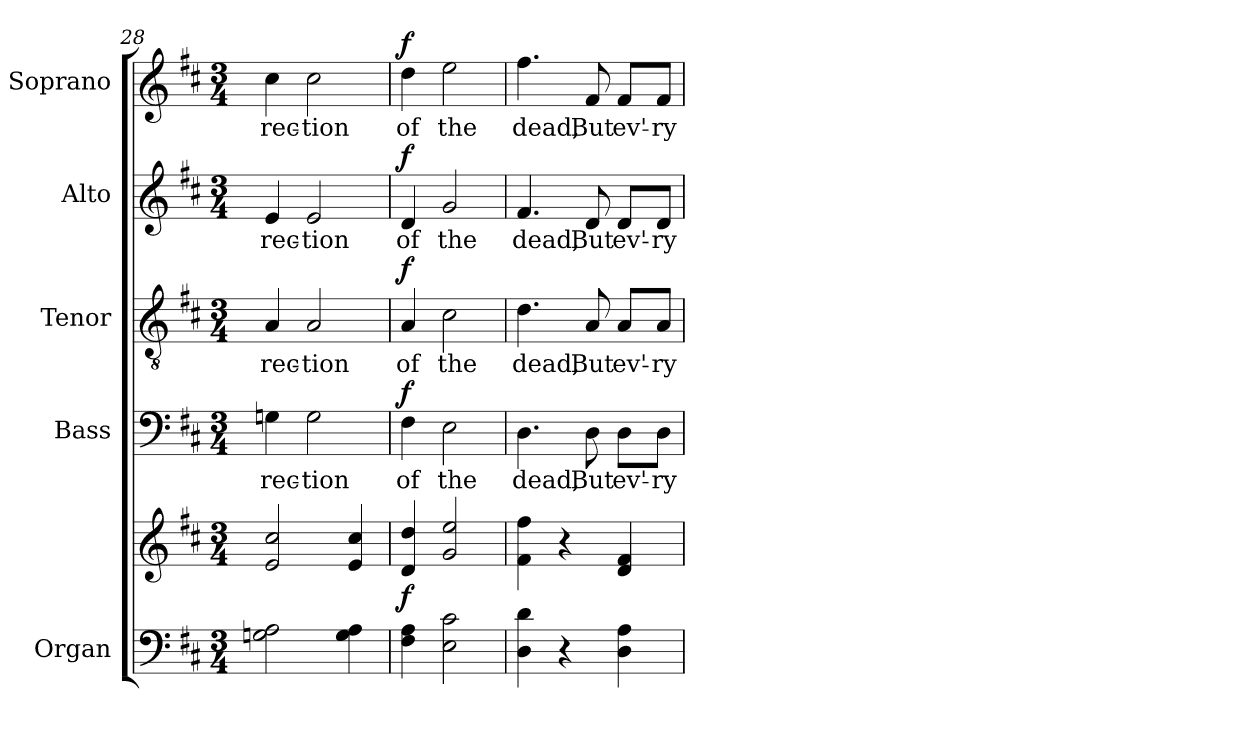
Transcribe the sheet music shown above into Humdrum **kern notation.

**kern	**kern	**dynam	**kern	**text	**dynam	**kern	**text	**dynam	**kern	**text	**dynam	**kern	**text	**dynam
*part5	*part5	*part5	*part4	*part4	*part4	*part3	*part3	*part3	*part2	*part2	*part2	*part1	*part1	*part1
*staff6	*staff5	*staff5/6	*staff4	*staff4	*staff4	*staff3	*staff3	*staff3	*staff2	*staff2	*staff2	*staff1	*staff1	*staff1
*I"Organ	*	*	*I"Bass	*	*	*I"Tenor	*	*	*I"Alto	*	*	*I"Soprano	*	*
*I'Org.	*	*	*I'B.	*	*	*I'T.	*	*	*I'A.	*	*	*I'S.	*	*
*clefF4	*clefG2	*	*clefF4	*	*	*clefGv2	*	*	*clefG2	*	*	*clefG2	*	*
*	*	*	*	*	*	*ITrd7c12	*	*	*	*	*	*	*	*
*k[f#c#]	*k[f#c#]	*	*k[f#c#]	*	*	*k[f#c#]	*	*	*k[f#c#]	*	*	*k[f#c#]	*	*
*D:	*D:	*	*D:	*	*	*D:	*	*	*D:	*	*	*D:	*	*
*M3/4	*M3/4	*	*M3/4	*	*	*M3/4	*	*	*M3/4	*	*	*M3/4	*	*
=28	=28	=28	=28	=28	=28	=28	=28	=28	=28	=28	=28	=28	=28	=28
!	!	!	!	!LO:LY:b:color=#000000	!	!	!	!	!	!	!	!	!	!
!	!	!	!	!	!	!	!LO:LY:b:color=#000000	!	!	!	!	!	!	!
!	!	!	!	!	!	!	!	!	!	!LO:LY:b:color=#000000	!	!	!	!
!	!	!	!	!	!	!	!	!	!	!	!	!	!LO:LY:b:color=#000000	!
2Gni\ 2Ai	2ei/ 2cc#i	.	4Gni\	-rec-	.	4AAi/	-rec-	.	4ei/	-rec-	.	4cc#i\	-rec-	.
!	!	!	!	!LO:LY:b:color=#000000	!	!	!	!	!	!	!	!	!	!
!	!	!	!	!	!	!	!LO:LY:b:color=#000000	!	!	!	!	!	!	!
!	!	!	!	!	!	!	!	!	!	!LO:LY:b:color=#000000	!	!	!	!
!	!	!	!	!	!	!	!	!	!	!	!	!	!LO:LY:b:color=#000000	!
.	.	.	2Gi\	-tion	.	2AAi/	-tion	.	2ei/	-tion	.	2cc#i\	-tion	.
4Gi\ 4Ai	4ei/ 4cc#i	.	.	.	.	.	.	.	.	.	.	.	.	.
=29	=29	=29	=29	=29	=29	=29	=29	=29	=29	=29	=29	=29	=29	=29
!	!	!	!	!LO:LY:b:color=#000000	!	!	!	!	!	!	!	!	!	!
!	!	!	!	!	!	!	!LO:LY:b:color=#000000	!	!	!	!	!	!	!
!	!	!	!	!	!	!	!	!	!	!LO:LY:b:color=#000000	!	!	!	!
!	!	!	!	!	!	!	!	!	!	!	!	!	!LO:LY:b:color=#000000	!
4F#i\ 4Ai	4di/ 4ddi	f	4F#i\	of	f	4AAi/	of	f	4di/	of	f	4ddi\	of	f
!	!	!	!	!LO:LY:b:color=#000000	!	!	!	!	!	!	!	!	!	!
!	!	!	!	!	!	!	!LO:LY:b:color=#000000	!	!	!	!	!	!	!
!	!	!	!	!	!	!	!	!	!	!LO:LY:b:color=#000000	!	!	!	!
!	!	!	!	!	!	!	!	!	!	!	!	!	!LO:LY:b:color=#000000	!
2Ei\ 2c#i	2gi/ 2eei	.	2Ei\	the	.	2C#i\	the	.	2gi/	the	.	2eei\	the	.
=30	=30	=30	=30	=30	=30	=30	=30	=30	=30	=30	=30	=30	=30	=30
!	!	!	!	!LO:LY:b:color=#000000	!	!	!	!	!	!	!	!	!	!
!	!	!	!	!	!	!	!LO:LY:b:color=#000000	!	!	!	!	!	!	!
!	!	!	!	!	!	!	!	!	!	!LO:LY:b:color=#000000	!	!	!	!
!	!	!	!	!	!	!	!	!	!	!	!	!	!LO:LY:b:color=#000000	!
4Di\ 4di	4f#i\ 4ff#i	.	4.Di\	dead,	.	4.Di\	dead,	.	4.f#i/	dead,	.	4.ff#i\	dead,	.
4r	4r	.	.	.	.	.	.	.	.	.	.	.	.	.
!	!	!	!	!LO:LY:b:color=#000000	!	!	!	!	!	!	!	!	!	!
!	!	!	!	!	!	!	!LO:LY:b:color=#000000	!	!	!	!	!	!	!
!	!	!	!	!	!	!	!	!	!	!LO:LY:b:color=#000000	!	!	!	!
!	!	!	!	!	!	!	!	!	!	!	!	!	!LO:LY:b:color=#000000	!
.	.	.	8Di\	But	.	8AAi/	But	.	8di/	But	.	8f#i/	But	.
!	!	!	!	!LO:LY:b:color=#000000	!	!	!	!	!	!	!	!	!	!
!	!	!	!	!	!	!	!LO:LY:b:color=#000000	!	!	!	!	!	!	!
!	!	!	!	!	!	!	!	!	!	!LO:LY:b:color=#000000	!	!	!	!
!	!	!	!	!	!	!	!	!	!	!	!	!	!LO:LY:b:color=#000000	!
4Di\ 4Ai	4di/ 4f#i	.	8Di\L	ev'-	.	8AAi/L	ev'-	.	8di/L	ev'-	.	8f#i/L	ev'-	.
!	!	!	!	!LO:LY:b:color=#000000	!	!	!	!	!	!	!	!	!	!
!	!	!	!	!	!	!	!LO:LY:b:color=#000000	!	!	!	!	!	!	!
!	!	!	!	!	!	!	!	!	!	!LO:LY:b:color=#000000	!	!	!	!
!	!	!	!	!	!	!	!	!	!	!	!	!	!LO:LY:b:color=#000000	!
.	.	.	8Di\J	-ry	.	8AAi/J	-ry	.	8di/J	-ry	.	8f#i/J	-ry	.
=	=	=	=	=	=	=	=	=	=	=	=	=	=	=
*-	*-	*-	*-	*-	*-	*-	*-	*-	*-	*-	*-	*-	*-	*-
